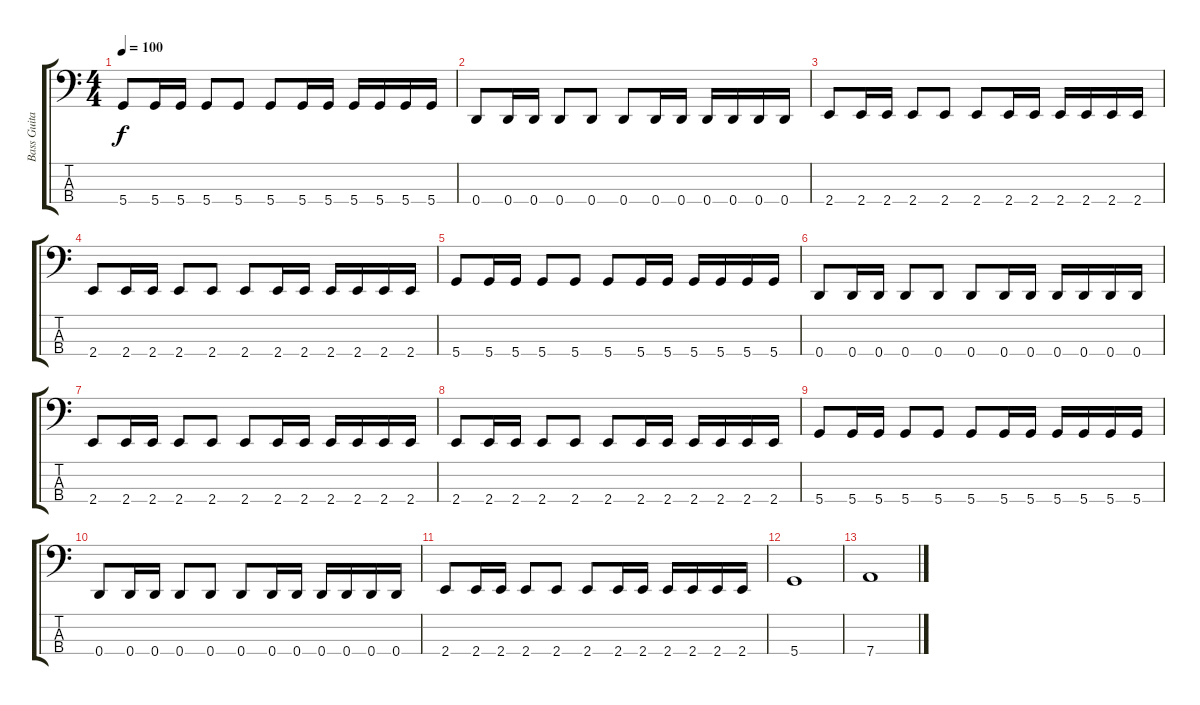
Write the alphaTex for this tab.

\track ("Bass Guitar" "Bass Guita") {instrument electricbasspick}
\staff {score tabs}
\tuning (G2 D2 A1 D1) {hide}
\ts (4 4)
\tempo 100
\clef f4
\ks c
5.4.8{dy f} 5.4.16 5.4.16 5.4.8 5.4.8 5.4.8 5.4.16 5.4.16 5.4.16 5.4.16 5.4.16 5.4.16 |
0.4.8 0.4.16 0.4.16 0.4.8 0.4.8 0.4.8 0.4.16 0.4.16 0.4.16 0.4.16 0.4.16 0.4.16 |
2.4.8 2.4.16 2.4.16 2.4.8 2.4.8 2.4.8 2.4.16 2.4.16 2.4.16 2.4.16 2.4.16 2.4.16 |
2.4.8 2.4.16 2.4.16 2.4.8 2.4.8 2.4.8 2.4.16 2.4.16 2.4.16 2.4.16 2.4.16 2.4.16 |
5.4.8 5.4.16 5.4.16 5.4.8 5.4.8 5.4.8 5.4.16 5.4.16 5.4.16 5.4.16 5.4.16 5.4.16 |
0.4.8 0.4.16 0.4.16 0.4.8 0.4.8 0.4.8 0.4.16 0.4.16 0.4.16 0.4.16 0.4.16 0.4.16 |
2.4.8 2.4.16 2.4.16 2.4.8 2.4.8 2.4.8 2.4.16 2.4.16 2.4.16 2.4.16 2.4.16 2.4.16 |
2.4.8 2.4.16 2.4.16 2.4.8 2.4.8 2.4.8 2.4.16 2.4.16 2.4.16 2.4.16 2.4.16 2.4.16 |
5.4.8 5.4.16 5.4.16 5.4.8 5.4.8 5.4.8 5.4.16 5.4.16 5.4.16 5.4.16 5.4.16 5.4.16 |
0.4.8 0.4.16 0.4.16 0.4.8 0.4.8 0.4.8 0.4.16 0.4.16 0.4.16 0.4.16 0.4.16 0.4.16 |
2.4.8 2.4.16 2.4.16 2.4.8 2.4.8 2.4.8 2.4.16 2.4.16 2.4.16 2.4.16 2.4.16 2.4.16 |
5.4.1 |
7.4.1
